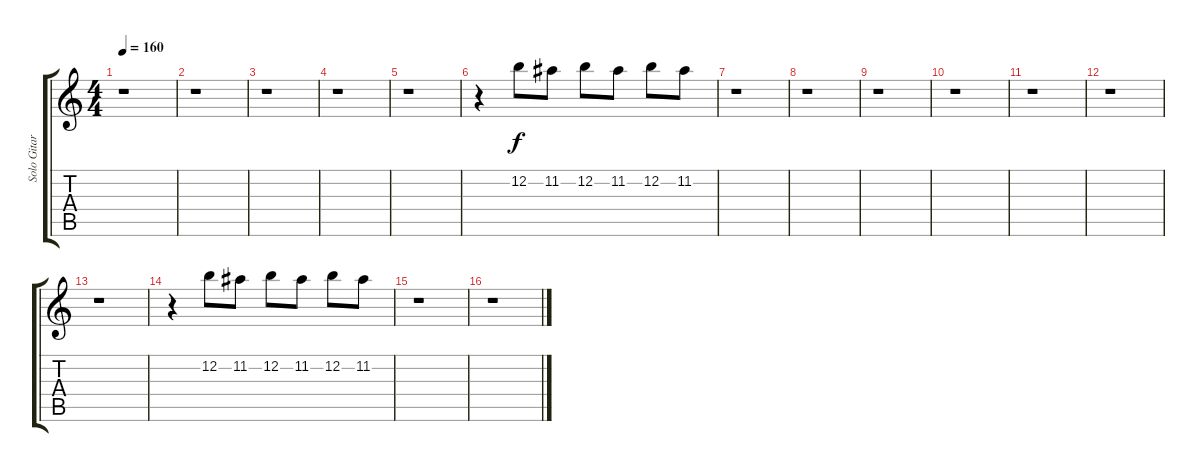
\track ("Solo Gitarre" "Solo Gitar") {instrument overdrivenguitar}
\staff {score tabs}
\tuning (E4 B3 G3 D3 A2 E2) {hide}
\ts (4 4)
\tempo 160
\clef g2
\ks c
r.1{dy f} |
r.1 |
r.1 |
r.1 |
r.1 |
r.4 12.2.8 11.2.8 12.2.8 11.2.8 12.2.8 11.2.8 |
r.1 |
r.1 |
r.1 |
r.1 |
r.1 |
r.1 |
r.1 |
r.4 12.2.8 11.2.8 12.2.8 11.2.8 12.2.8 11.2.8 |
r.1 |
r.1
